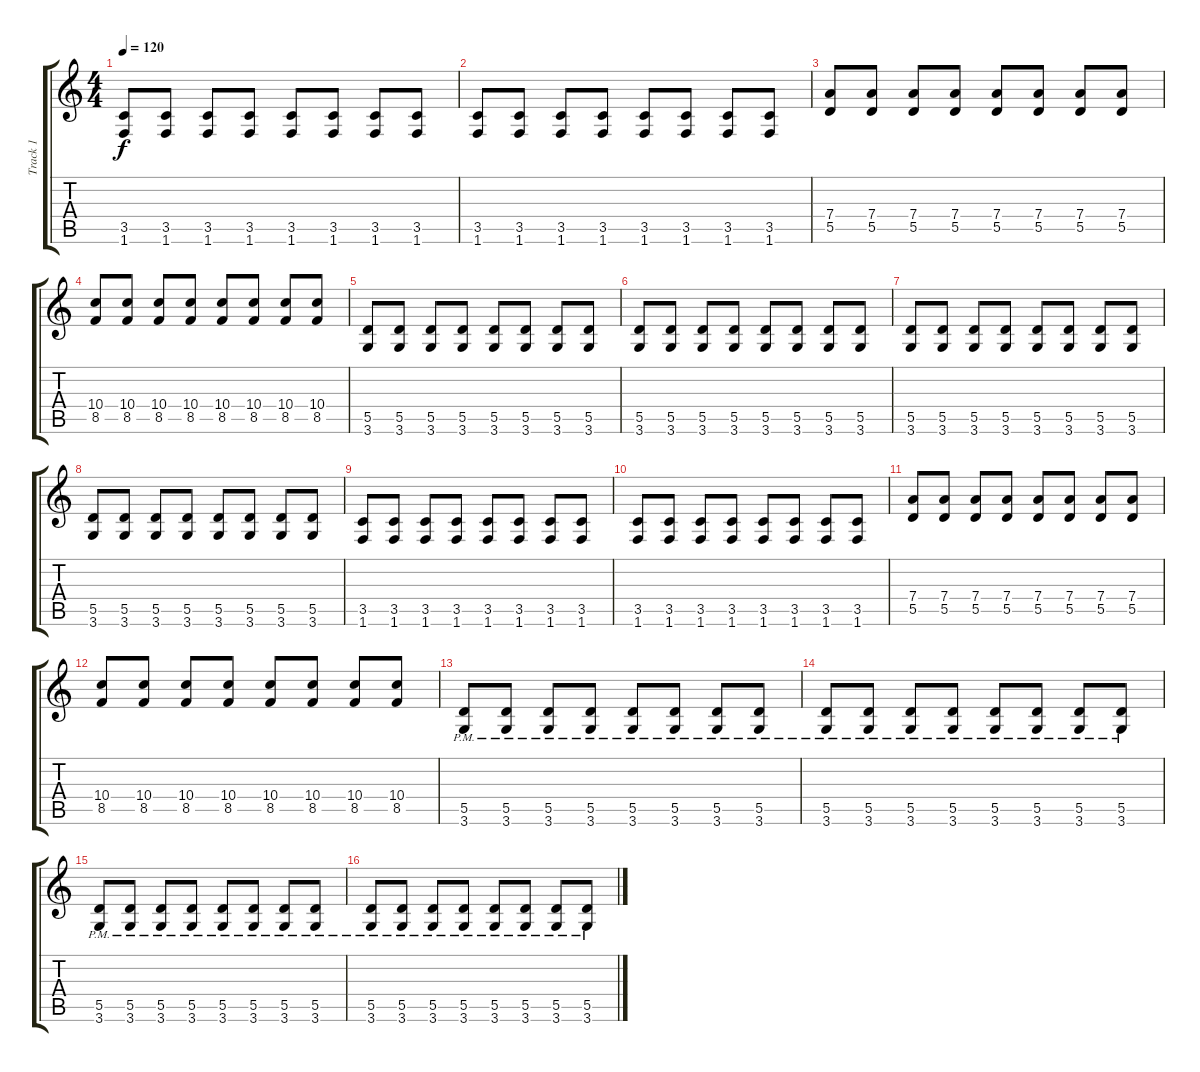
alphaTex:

\track ("Track 1" "Track 1") {instrument distortionguitar}
\staff {score tabs}
\tuning (E4 B3 G3 D3 A2 E2) {hide}
\ts (4 4)
\tempo 120
\clef g2
\ks c
(3.5 1.6).8{dy f} (3.5 1.6).8 (3.5 1.6).8 (3.5 1.6).8 (3.5 1.6).8 (3.5 1.6).8 (3.5 1.6).8 (3.5 1.6).8 |
(3.5 1.6).8 (3.5 1.6).8 (3.5 1.6).8 (3.5 1.6).8 (3.5 1.6).8 (3.5 1.6).8 (3.5 1.6).8 (3.5 1.6).8 |
(7.4 5.5).8 (7.4 5.5).8 (7.4 5.5).8 (7.4 5.5).8 (7.4 5.5).8 (7.4 5.5).8 (7.4 5.5).8 (7.4 5.5).8 |
(10.4 8.5).8 (10.4 8.5).8 (10.4 8.5).8 (10.4 8.5).8 (10.4 8.5).8 (10.4 8.5).8 (10.4 8.5).8 (10.4 8.5).8 |
(5.5 3.6).8 (5.5 3.6).8 (5.5 3.6).8 (5.5 3.6).8 (5.5 3.6).8 (5.5 3.6).8 (5.5 3.6).8 (5.5 3.6).8 |
(5.5 3.6).8 (5.5 3.6).8 (5.5 3.6).8 (5.5 3.6).8 (5.5 3.6).8 (5.5 3.6).8 (5.5 3.6).8 (5.5 3.6).8 |
(5.5 3.6).8 (5.5 3.6).8 (5.5 3.6).8 (5.5 3.6).8 (5.5 3.6).8 (5.5 3.6).8 (5.5 3.6).8 (5.5 3.6).8 |
(5.5 3.6).8 (5.5 3.6).8 (5.5 3.6).8 (5.5 3.6).8 (5.5 3.6).8 (5.5 3.6).8 (5.5 3.6).8 (5.5 3.6).8 |
(3.5 1.6).8 (3.5 1.6).8 (3.5 1.6).8 (3.5 1.6).8 (3.5 1.6).8 (3.5 1.6).8 (3.5 1.6).8 (3.5 1.6).8 |
(3.5 1.6).8 (3.5 1.6).8 (3.5 1.6).8 (3.5 1.6).8 (3.5 1.6).8 (3.5 1.6).8 (3.5 1.6).8 (3.5 1.6).8 |
(7.4 5.5).8 (7.4 5.5).8 (7.4 5.5).8 (7.4 5.5).8 (7.4 5.5).8 (7.4 5.5).8 (7.4 5.5).8 (7.4 5.5).8 |
(10.4 8.5).8 (10.4 8.5).8 (10.4 8.5).8 (10.4 8.5).8 (10.4 8.5).8 (10.4 8.5).8 (10.4 8.5).8 (10.4 8.5).8 |
(5.5{pm} 3.6{pm}).8 (5.5{pm} 3.6{pm}).8 (5.5{pm} 3.6{pm}).8 (5.5{pm} 3.6{pm}).8 (5.5{pm} 3.6{pm}).8 (5.5{pm} 3.6{pm}).8 (5.5{pm} 3.6{pm}).8 (5.5{pm} 3.6{pm}).8 |
(5.5{pm} 3.6{pm}).8 (5.5{pm} 3.6{pm}).8 (5.5{pm} 3.6{pm}).8 (5.5{pm} 3.6{pm}).8 (5.5{pm} 3.6{pm}).8 (5.5{pm} 3.6{pm}).8 (5.5{pm} 3.6{pm}).8 (5.5{pm} 3.6{pm}).8 |
(5.5{pm} 3.6{pm}).8 (5.5{pm} 3.6{pm}).8 (5.5{pm} 3.6{pm}).8 (5.5{pm} 3.6{pm}).8 (5.5{pm} 3.6{pm}).8 (5.5{pm} 3.6{pm}).8 (5.5{pm} 3.6{pm}).8 (5.5{pm} 3.6{pm}).8 |
(5.5{pm} 3.6{pm}).8 (5.5{pm} 3.6{pm}).8 (5.5{pm} 3.6{pm}).8 (5.5{pm} 3.6{pm}).8 (5.5{pm} 3.6{pm}).8 (5.5{pm} 3.6{pm}).8 (5.5{pm} 3.6{pm}).8 (5.5{pm} 3.6{pm}).8
